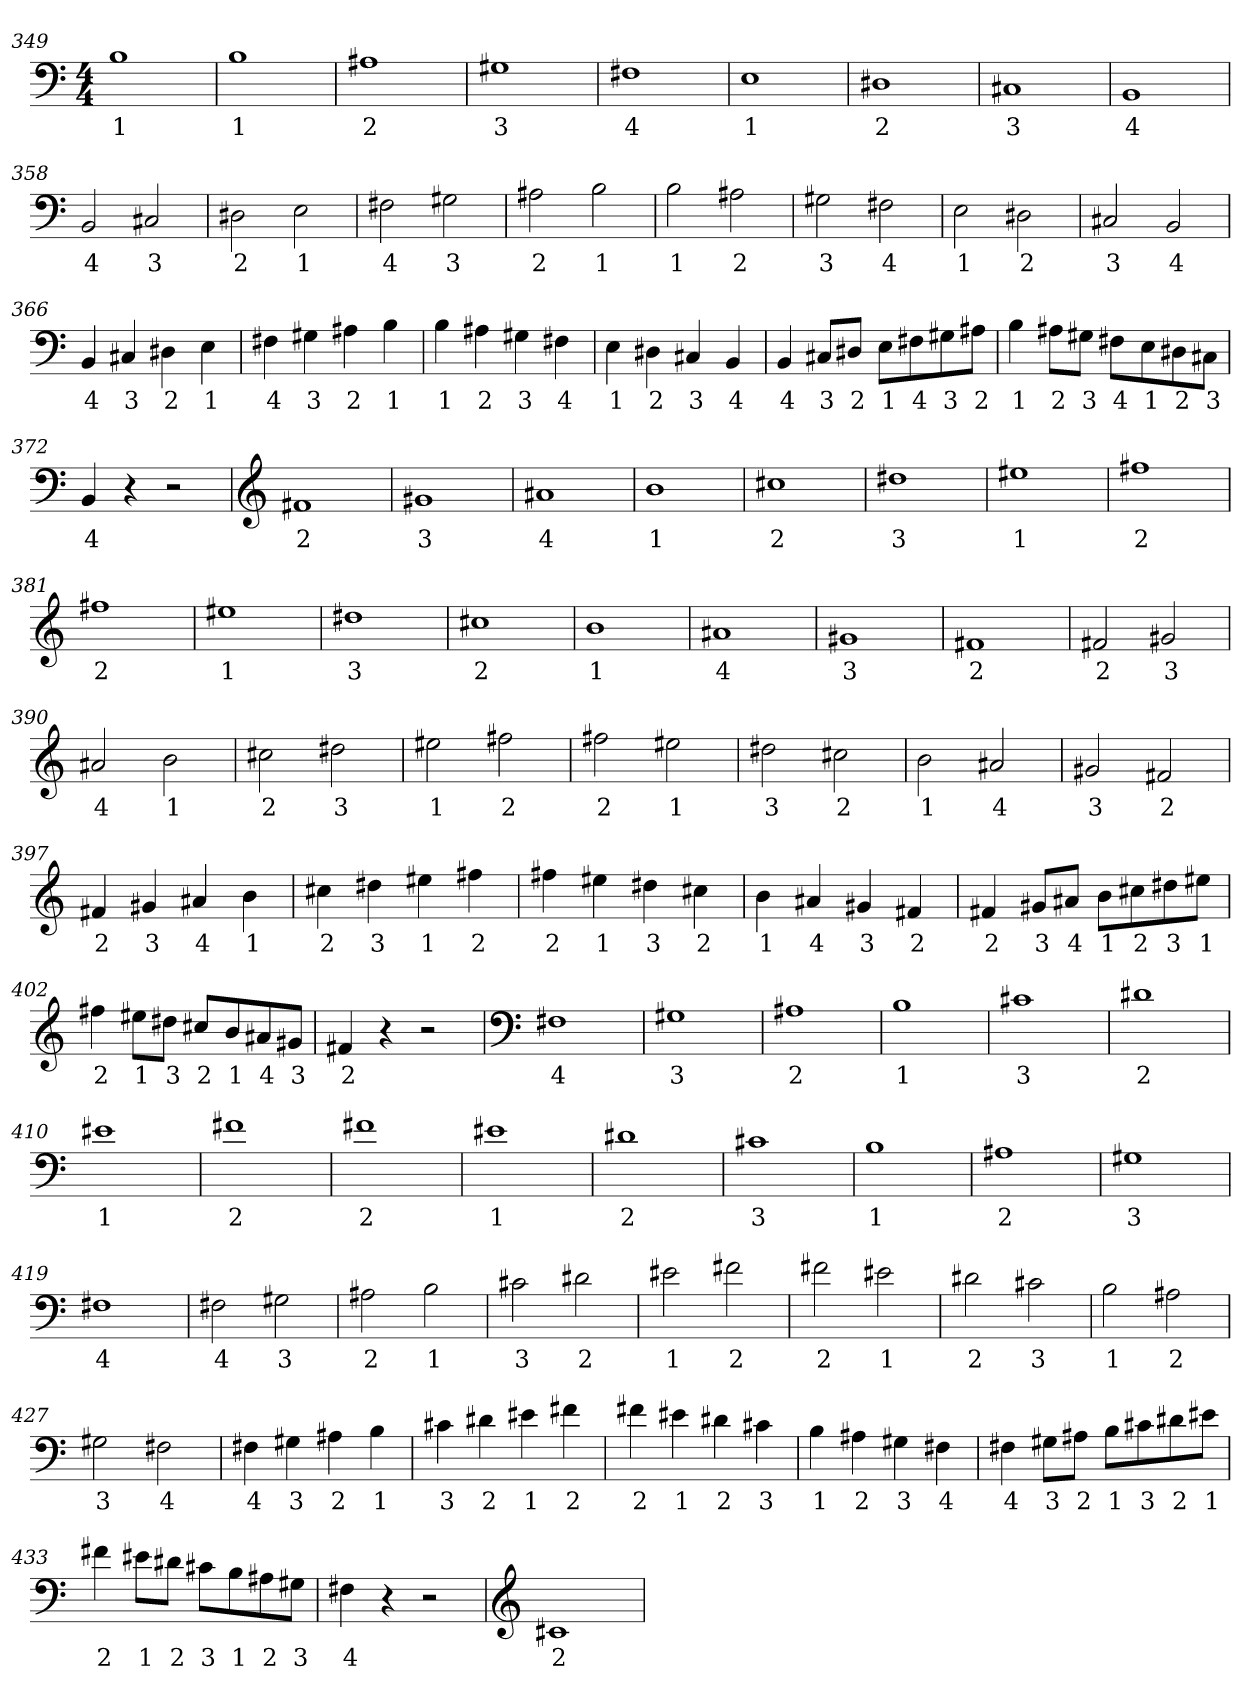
**kern	**text
*part1	*part1
*staff1	*staff1
*clefF4	*
*k[]	*
*C:	*
*M4/4	*
=349	=349
1B	1
=350	=350
1B	1
=351	=351
1A#X	2
=352	=352
1G#X	3
=353	=353
1F#X	4
=354	=354
1E	1
=355	=355
1D#X	2
=356	=356
1C#X	3
=357	=357
1BB	4
!!LO:LB:g=z
=358	=358
2BB/	4
2C#X/	3
=359	=359
2D#X\	2
2E\	1
=360	=360
2F#X\	4
2G#X\	3
=361	=361
2A#X\	2
2B\	1
=362	=362
2B\	1
2A#X\	2
=363	=363
2G#X\	3
2F#X\	4
=364	=364
2E\	1
2D#X\	2
=365	=365
2C#X/	3
2BB/	4
!!LO:LB:g=z
=366	=366
4BB/	4
4C#X/	3
4D#X\	2
4E\	1
=367	=367
4F#X\	4
4G#X\	3
4A#X\	2
4B\	1
=368	=368
4B\	1
4A#X\	2
4G#X\	3
4F#X\	4
=369	=369
4E\	1
4D#X\	2
4C#X/	3
4BB/	4
!!LO:LB:g=z
=370	=370
4BB/	4
8C#X/L	3
8D#X/J	2
8E\L	1
8F#X\	4
8G#X\	3
8A#X\J	2
=371	=371
4B\	1
8A#X\L	2
8G#X\J	3
8F#X\L	4
8E\	1
8D#X\	2
8C#X\J	3
=372	=372
4BB/	4
4r	.
2r	.
!!LO:PB:g=z
=373	=373
*clefG2	*
1f#X	2
=374	=374
1g#X	3
=375	=375
1a#X	4
=376	=376
1b	1
=377	=377
1cc#X	2
=378	=378
1dd#X	3
=379	=379
1ee#X	1
=380	=380
1ff#X	2
=381	=381
1ff#X	2
=382	=382
1ee#X	1
=383	=383
1dd#X	3
=384	=384
1cc#X	2
=385	=385
1b	1
=386	=386
1a#X	4
=387	=387
1g#X	3
=388	=388
1f#X	2
!!LO:LB:g=z
=389	=389
2f#X/	2
2g#X/	3
=390	=390
2a#X/	4
2b\	1
=391	=391
2cc#X\	2
2dd#X\	3
=392	=392
2ee#X\	1
2ff#X\	2
=393	=393
2ff#X\	2
2ee#X\	1
=394	=394
2dd#X\	3
2cc#X\	2
=395	=395
2b\	1
2a#X/	4
=396	=396
2g#X/	3
2f#X/	2
!!LO:LB:g=z
=397	=397
4f#X/	2
4g#X/	3
4a#X/	4
4b\	1
=398	=398
4cc#X\	2
4dd#X\	3
4ee#X\	1
4ff#X\	2
=399	=399
4ff#X\	2
4ee#X\	1
4dd#X\	3
4cc#X\	2
=400	=400
4b\	1
4a#X/	4
4g#X/	3
4f#X/	2
!!LO:LB:g=z
=401	=401
4f#X/	2
8g#X/L	3
8a#X/J	4
8b\L	1
8cc#X\	2
8dd#X\	3
8ee#X\J	1
=402	=402
4ff#X\	2
8ee#X\L	1
8dd#X\J	3
8cc#X/L	2
8b/	1
8a#X/	4
8g#X/J	3
=403	=403
4f#X/	2
4r	.
2r	.
!!LO:LB:g=z
=404	=404
*clefF4	*
1F#X	4
=405	=405
1G#X	3
=406	=406
1A#X	2
=407	=407
1B	1
=408	=408
1c#X	3
=409	=409
1d#X	2
=410	=410
1e#X	1
=411	=411
1f#X	2
=412	=412
1f#X	2
=413	=413
1e#X	1
=414	=414
1d#X	2
=415	=415
1c#X	3
=416	=416
1B	1
=417	=417
1A#X	2
=418	=418
1G#X	3
=419	=419
1F#X	4
!!LO:LB:g=z
=420	=420
2F#X\	4
2G#X\	3
=421	=421
2A#X\	2
2B\	1
=422	=422
2c#X\	3
2d#X\	2
=423	=423
2e#X\	1
2f#X\	2
=424	=424
2f#X\	2
2e#X\	1
=425	=425
2d#X\	2
2c#X\	3
=426	=426
2B\	1
2A#X\	2
=427	=427
2G#X\	3
2F#X\	4
!!LO:LB:g=z
=428	=428
4F#X\	4
4G#X\	3
4A#X\	2
4B\	1
=429	=429
4c#X\	3
4d#X\	2
4e#X\	1
4f#X\	2
=430	=430
4f#X\	2
4e#X\	1
4d#X\	2
4c#X\	3
=431	=431
4B\	1
4A#X\	2
4G#X\	3
4F#X\	4
!!LO:LB:g=z
=432	=432
4F#X\	4
8G#X\L	3
8A#X\J	2
8B\L	1
8c#X\	3
8d#X\	2
8e#X\J	1
=433	=433
4f#X\	2
8e#X\L	1
8d#X\J	2
8c#X\L	3
8B\	1
8A#X\	2
8G#X\J	3
=434	=434
4F#X\	4
4r	.
2r	.
!!LO:PB:g=z
=435	=435
*clefG2	*
1c#X	2
=	=
*-	*-
